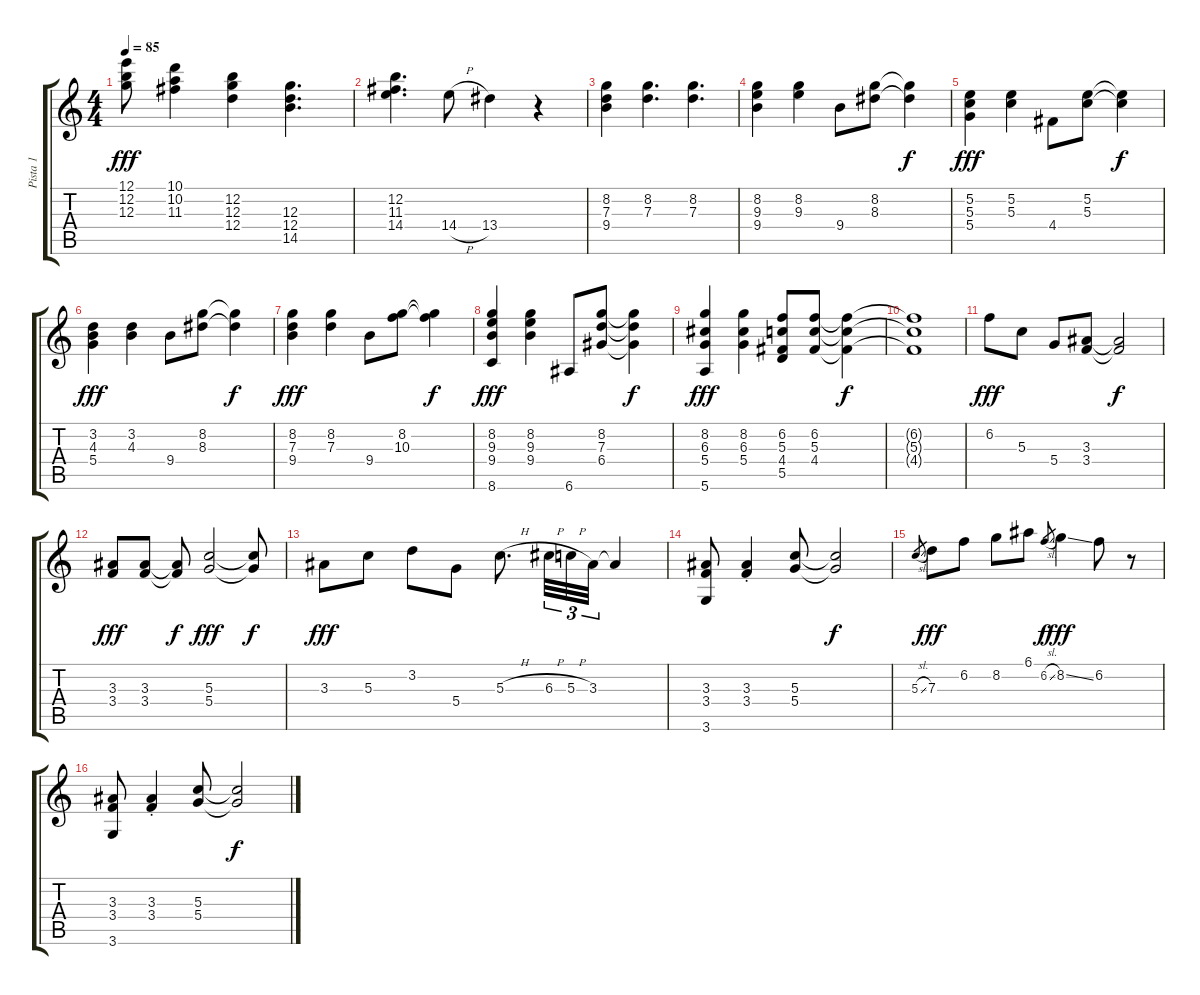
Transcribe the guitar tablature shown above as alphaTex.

\track ("Pista 1" "Pista 1") {instrument electricguitarjazz}
\staff {score tabs}
\tuning (E4 B3 G3 D3 A2 E2) {hide}
\ts (4 4)
\tempo 85
\clef g2
\ks c
(12.1 12.2 12.3).8{dy fff} (10.1 10.2 11.3).4 (12.2 12.3 12.4).4 (12.3 12.4 14.5).4{d} |
(12.2 11.3 14.4).4{d} 14.4{h}.8 13.4.4 r.4 |
(8.2 7.3 9.4).4 (8.2 7.3).4{d} (8.2 7.3).4{d} |
(8.2 9.3 9.4).4 (8.2 9.3).4 9.4.8 (8.2 8.3).8 (8.2{t} 8.3{t}).4{dy f} |
(5.2 5.3 5.4).4{dy fff} (5.2 5.3).4 4.4.8 (5.2 5.3).8 (5.2{t} 5.3{t}).4{dy f} |
(3.2 4.3 5.4).4{dy fff} (3.2 4.3).4 9.4.8 (8.2 8.3).8 (8.2{t} 8.3{t}).4{dy f} |
(8.2 7.3 9.4).4{dy fff} (8.2 7.3).4 9.4.8 (8.2 10.3).8 (8.2{t} 10.3{t}).4{dy f} |
(8.2 9.3 9.4 8.6).4{dy fff} (8.2 9.3 9.4).4 6.6.8 (8.2 7.3 6.4).8 (8.2{t} 7.3{t} 6.4{t}).4{dy f} |
(8.2 6.3 5.4 5.6).4{dy fff} (8.2 6.3 5.4).4 (6.2 5.3 4.4 5.5).8 (6.2 5.3 4.4).8 (6.2{t} 5.3{t} 4.4{t}).4{dy f} |
(6.2{t} 5.3{t} 4.4{t}).1 |
6.2.8{dy fff} 5.3.8 5.4.8 (3.3 3.4).8 (3.3{t} 3.4{t}).2{dy f} |
(3.3 3.4).8{dy fff} (3.3 3.4).8 (3.3{t} 3.4{t}).8{dy f} (5.3 5.4).2{dy fff} (5.3{t} 5.4{t}).8{dy f} |
3.3.8{dy fff} 5.3.8 3.2.8 5.4.8 5.3{h}.8{d} 6.3{h}.32{tu (3 2)} 5.3{h}.32{tu (3 2)} 3.3.32{tu (3 2)} 3.3{t}.4 |
(3.3 3.4 3.6).8 (3.3 3.4{st}).4 (5.3 5.4).8 (5.3{t} 5.4{t}).2{dy f} |
5.3{sl}.8{gr} 7.3.8{dy fff} 6.2.8 8.2.8 6.1.8 6.2{sl}.8{gr dy f} 8.2{ss}.4{dy fff} 6.2.8 r.8 |
(3.3 3.4 3.6).8 (3.3 3.4{st}).4 (5.3 5.4).8 (5.3{t} 5.4{t}).2{dy f}
